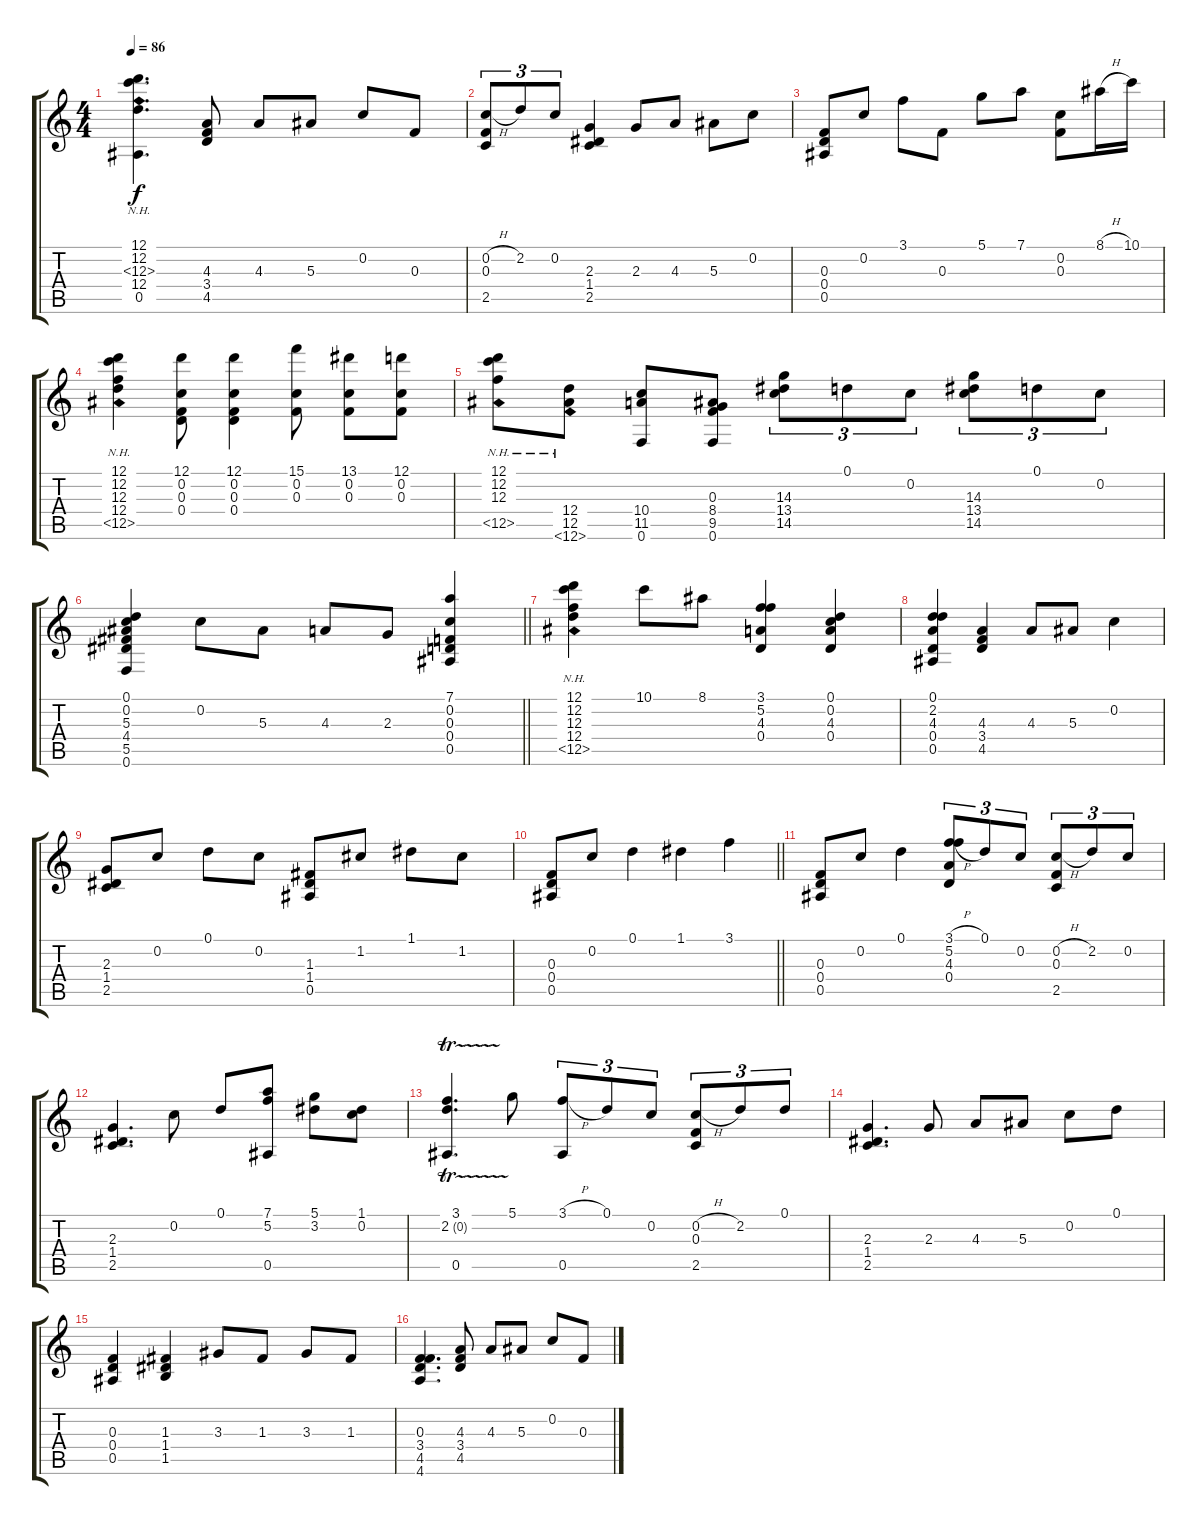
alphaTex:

\track "" {instrument acousticguitarsteel}
\staff {score tabs}
\tuning (D4 C4 F3 D3 Bb2 F2) {hide}
\ts (4 4)
\tempo 86
\clef g2
\ks c
(12.1 12.2 12.3{nh} 12.4 0.5).4{d dy f} (4.3 3.4 4.5).8 4.3.8 5.3.8 0.2.8 0.3.8 |
(0.2{h} 0.3 2.5).8{tu (3 2)} 2.2.8{tu (3 2)} 0.2.8{tu (3 2)} (2.3 1.4 2.5).4 2.3.8 4.3.8 5.3.8 0.2.8 |
(0.3 0.4 0.5).8 0.2.8 3.1.8 0.3.8 5.1.8 7.1.8 (0.2 0.3).8 8.1{h}.16 10.1.16 |
(12.1 12.2 12.3 12.4 0.5{nh}).4 (12.1 0.2 0.3 0.4).8 (12.1 0.2 0.3 0.4).4 (15.1 0.2 0.3).8 (13.1 0.2 0.3).8 (12.1 0.2 0.3).8 |
(12.1 12.2 12.3 0.5{nh}).8 (12.4 12.5 0.6{nh}).8 (10.4 11.5 0.6).8 (0.3 8.4 9.5 0.6).8 (14.3 13.4 14.5).8{tu (3 2)} 0.1.8{tu (3 2)} 0.2.8{tu (3 2)} (14.3 13.4 14.5).8{tu (3 2)} 0.1.8{tu (3 2)} 0.2.8{tu (3 2)} |
\barLineRight lightlight
(0.1 0.2 5.3 4.4 5.5 0.6).4 0.2.8 5.3.8 4.3.8 2.3.8 (7.1 0.2 0.3 0.4 0.5).4 |
(12.1 12.2 12.3 12.4 0.5{nh}).4 10.1.8 8.1.8 (3.1 5.2 4.3 0.4).4 (0.1 0.2 4.3 0.4).4 |
(0.1 2.2 4.3 0.4 0.5).4 (4.3 3.4 4.5).4 4.3.8 5.3.8 0.2.4 |
(2.3 1.4 2.5).8 0.2.8 0.1.8 0.2.8 (1.3 1.4 0.5).8 1.2.8 1.1.8 1.2.8 |
\barLineRight lightlight
(0.3 0.4 0.5).8 0.2.8 0.1.4 1.1.4 3.1.4 |
(0.3 0.4 0.5).8 0.2.8 0.1.4 (3.1{h} 5.2 4.3 0.4).8{tu (3 2)} 0.1.8{tu (3 2)} 0.2.8{tu (3 2)} (0.2{h} 0.3 2.5).8{tu (3 2)} 2.2.8{tu (3 2)} 0.2.8{tu (3 2)} |
(2.3 1.4 2.5).4{d} 0.2.8 0.1.8 (7.1 5.2 0.5).8 (5.1 3.2).8 (1.1 0.2).8 |
(3.1 2.2{tr (0 16)} 0.5).4{d} 5.1.8 (3.1{h} 0.5).8{tu (3 2)} 0.1.8{tu (3 2)} 0.2.8{tu (3 2)} (0.2{h} 0.3 2.5).8{tu (3 2)} 2.2.8{tu (3 2)} 0.1.8{tu (3 2)} |
(2.3 1.4 2.5).4{d} 2.3.8 4.3.8 5.3.8 0.2.8 0.1.8 |
(0.3 0.4 0.5).4 (1.3 1.4 1.5).4 3.3.8 1.3.8 3.3.8 1.3.8 |
(0.3 3.4 4.5 4.6).4{d} (4.3 3.4 4.5).8 4.3.8 5.3.8 0.2.8 0.3.8
